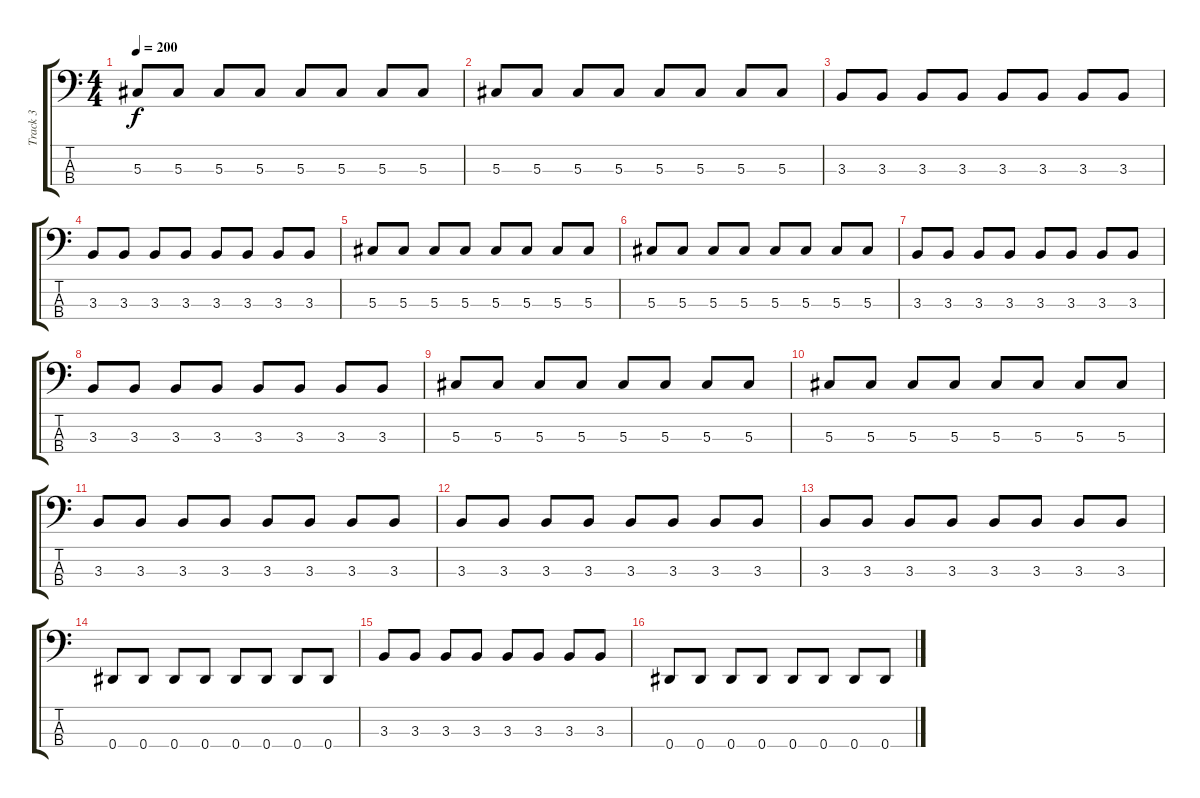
\track ("Track 3" "Track 3") {instrument electricbassfinger}
\staff {score tabs}
\tuning (Gb2 Db2 Ab1 Eb1) {hide}
\ts (4 4)
\tempo 200
\clef f4
\ks c
5.3.8{dy f} 5.3.8 5.3.8 5.3.8 5.3.8 5.3.8 5.3.8 5.3.8 |
5.3.8 5.3.8 5.3.8 5.3.8 5.3.8 5.3.8 5.3.8 5.3.8 |
3.3.8 3.3.8 3.3.8 3.3.8 3.3.8 3.3.8 3.3.8 3.3.8 |
3.3.8 3.3.8 3.3.8 3.3.8 3.3.8 3.3.8 3.3.8 3.3.8 |
5.3.8 5.3.8 5.3.8 5.3.8 5.3.8 5.3.8 5.3.8 5.3.8 |
5.3.8 5.3.8 5.3.8 5.3.8 5.3.8 5.3.8 5.3.8 5.3.8 |
3.3.8 3.3.8 3.3.8 3.3.8 3.3.8 3.3.8 3.3.8 3.3.8 |
3.3.8 3.3.8 3.3.8 3.3.8 3.3.8 3.3.8 3.3.8 3.3.8 |
5.3.8 5.3.8 5.3.8 5.3.8 5.3.8 5.3.8 5.3.8 5.3.8 |
5.3.8 5.3.8 5.3.8 5.3.8 5.3.8 5.3.8 5.3.8 5.3.8 |
3.3.8 3.3.8 3.3.8 3.3.8 3.3.8 3.3.8 3.3.8 3.3.8 |
3.3.8 3.3.8 3.3.8 3.3.8 3.3.8 3.3.8 3.3.8 3.3.8 |
3.3.8 3.3.8 3.3.8 3.3.8 3.3.8 3.3.8 3.3.8 3.3.8 |
0.4.8 0.4.8 0.4.8 0.4.8 0.4.8 0.4.8 0.4.8 0.4.8 |
3.3.8 3.3.8 3.3.8 3.3.8 3.3.8 3.3.8 3.3.8 3.3.8 |
0.4.8 0.4.8 0.4.8 0.4.8 0.4.8 0.4.8 0.4.8 0.4.8
